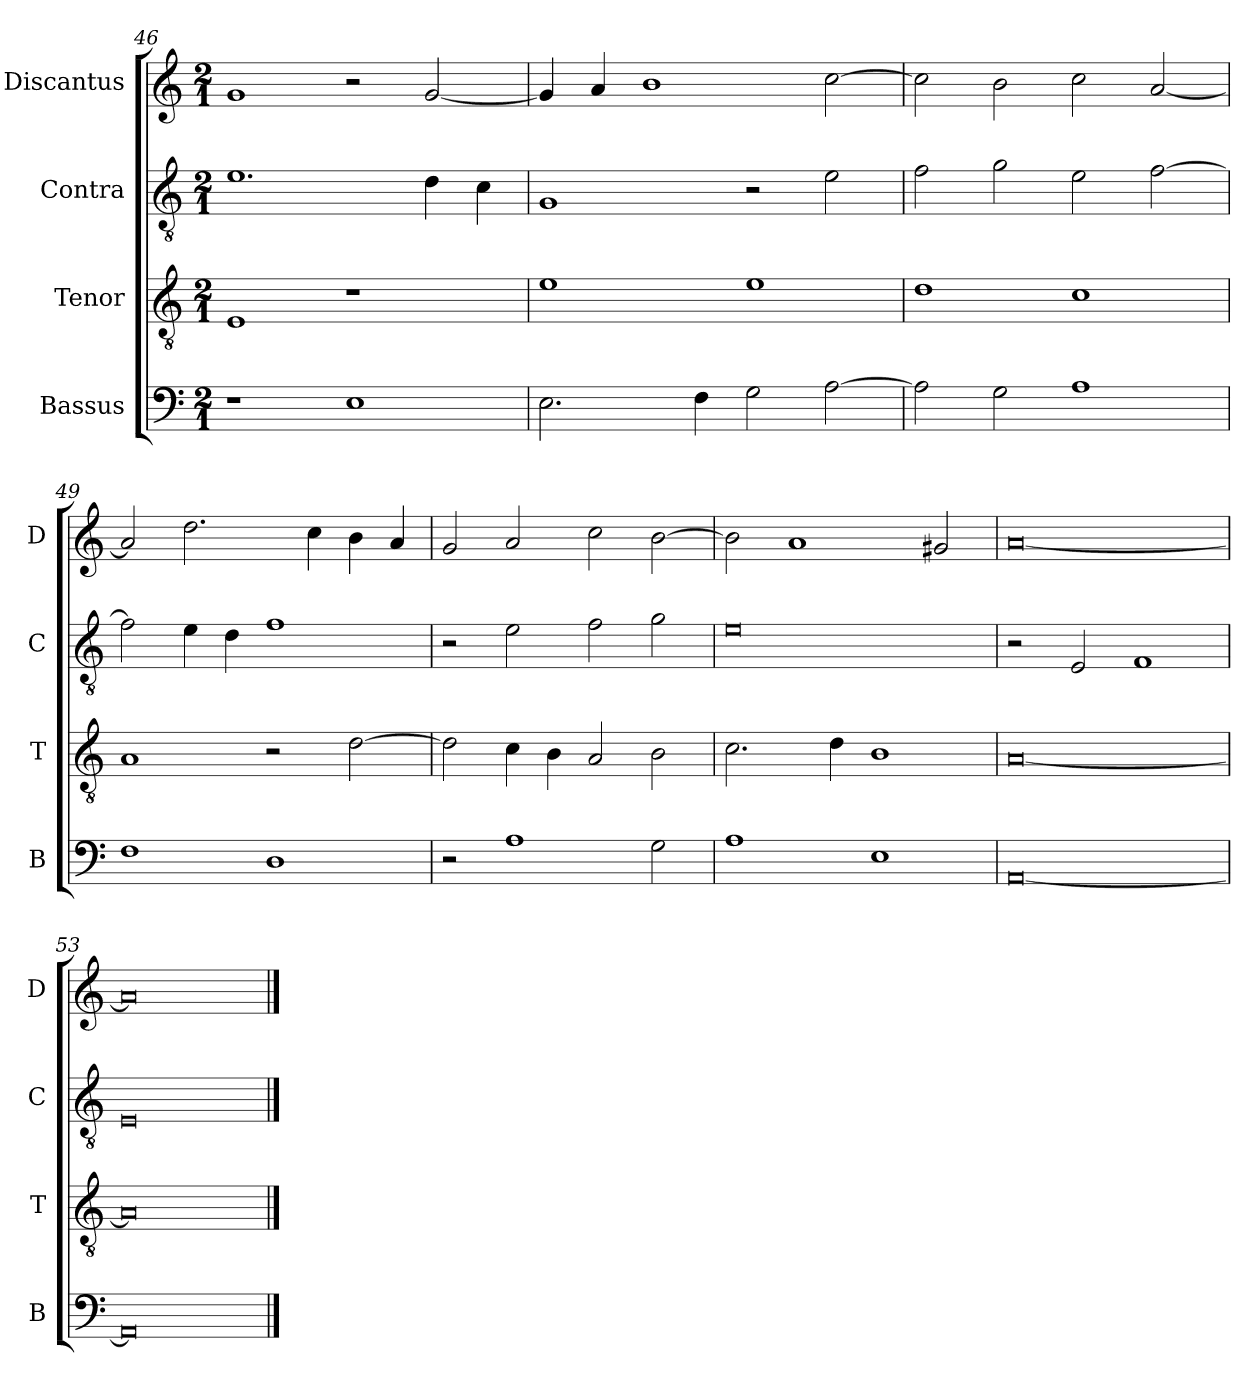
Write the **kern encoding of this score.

**kern	**kern	**kern	**kern
*part4	*part3	*part2	*part1
*staff4	*staff3	*staff2	*staff1
*I"Bassus	*I"Tenor	*I"Contra	*I"Discantus
*I'B	*I'T	*I'C	*I'D
*clefF4	*clefGv2	*clefGv2	*clefG2
*k[]	*k[]	*k[]	*k[]
*M2/1	*M2/1	*M2/1	*M2/1
=46	=46	=46	=46
1r	1E	1.e	1g
1E	1r	.	2r
.	.	4d\	[2g/
.	.	4c\	.
=47	=47	=47	=47
2.E\	1e	1G	4g/]
.	.	.	4a/
.	.	.	1b
4F\	.	.	.
2G\	1e	2r	.
[2A\	.	2e\	[2cc\
=48	=48	=48	=48
2A\]	1d	2f\	2cc\]
2G\	.	2g\	2b\
1A	1c	2e\	2cc\
.	.	[2f\	[2a/
=49	=49	=49	=49
1F	1A	2f\]	2a/]
.	.	4e\	2.dd\
.	.	4d\	.
1D	2r	1f	.
.	.	.	4cc\
.	[2d\	.	4b\
.	.	.	4a/
=50	=50	=50	=50
2r	2d\]	2r	2g/
1A	4c\	2e\	2a/
.	4B\	.	.
.	2A/	2f\	2cc\
2G\	2B\	2g\	[2b\
=51	=51	=51	=51
1A	2.c\	0e	2b\]
.	.	.	1a
.	4d\	.	.
1E	1B	.	.
.	.	.	2g#X/
=52	=52	=52	=52
[0AA	[0A	2r	[0a
.	.	2E/	.
.	.	1F	.
=53	=53	=53	=53
0AA]	0A]	0E	0a]
==	==	==	==
*-	*-	*-	*-
